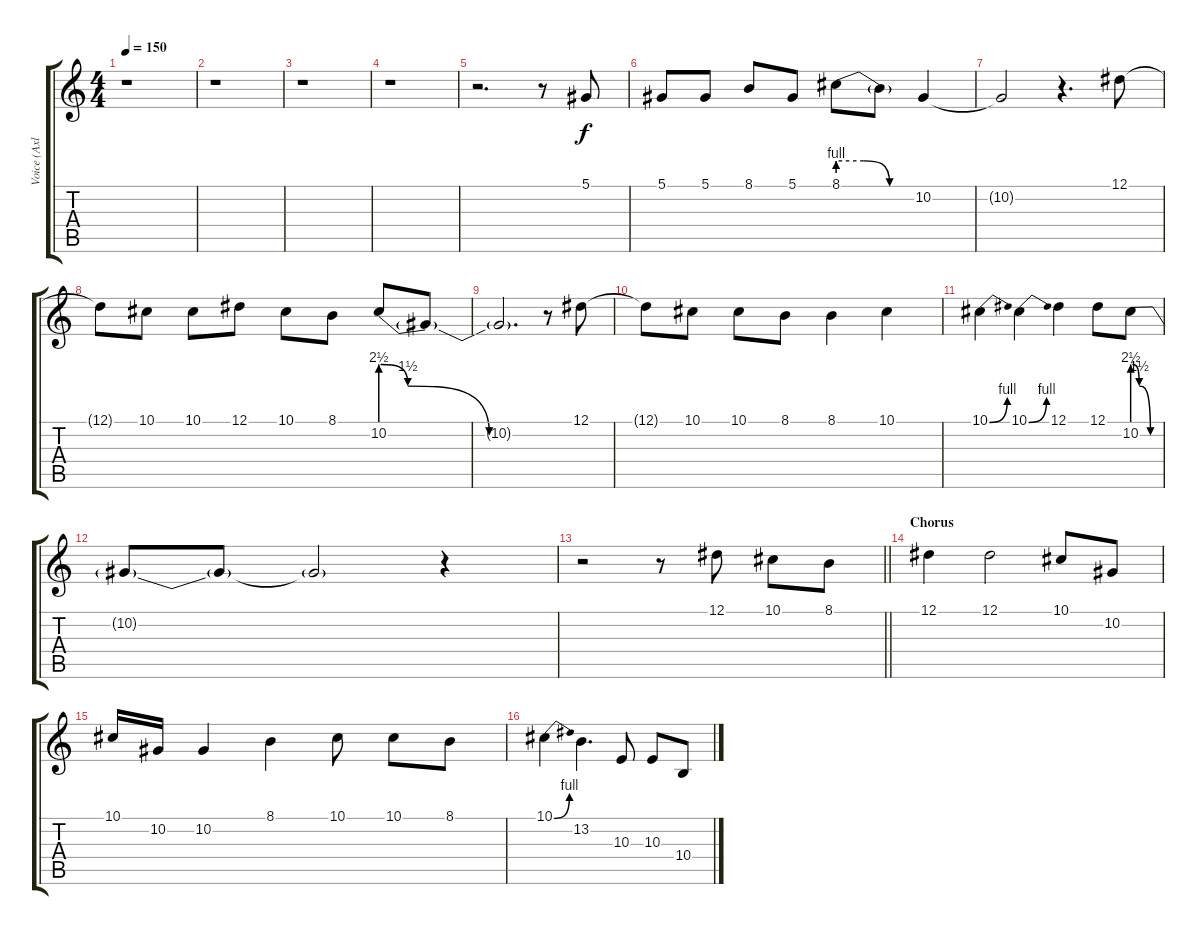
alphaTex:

\track ("Voice (Axl)" "Voice (Axl") {instrument lead2sawtooth}
\staff {score tabs}
\tuning (Eb4 Bb3 Gb3 Db3 Ab2 Eb2) {hide}
\ts (4 4)
\tempo 150
\clef g2
\ks c
r.1{dy f} |
r.1 |
r.1 |
r.1 |
r.2{d} r.8 5.1.8 |
5.1.8 5.1.8 8.1.8 5.1.8 8.1{be (custom 0 4 20 4 40 0 60 0)}.8 8.1{t}.8 10.2.4 |
10.2{t}.2 r.4{d} 12.1.8 |
12.1{t}.8 10.1.8 10.1.8 12.1.8 10.1.8 8.1.8 10.2{be (custom 0 10 10 6 40 0 60 0)}.8 10.2{t}.8 |
10.2{t}.2{d} r.8 12.1.8 |
12.1{t}.8 10.1.8 10.1.8 8.1.8 8.1.4 10.1.4 |
10.1{be (bend 0 0 60 4)}.4 10.1{be (bend 0 0 60 4)}.4 12.1.4 12.1.8 10.2{be (custom 0 10 15 6 40 0 60 0)}.8 |
10.2{t}.8 10.2{t}.8 10.2{t}.2 r.4 |
\barLineRight lightlight
r.2 r.8 12.1.8 10.1.8 8.1.8 |
\section ("" "Chorus")
12.1.4 12.1.2 10.1.8 10.2.8 |
10.1.16 10.2.16 10.2.4 8.1.4 10.1.8 10.1.8 8.1.8 |
10.1{be (bend 0 0 60 4)}.4 13.2.4{d} 10.3.8 10.3.8 10.4.8
